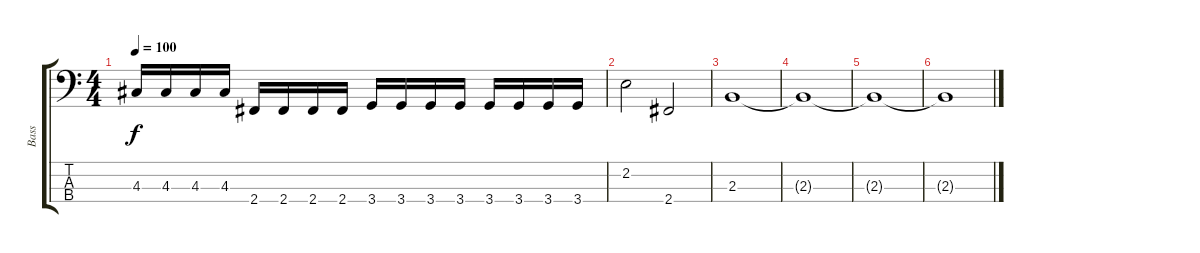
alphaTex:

\track ("Bass" "Bass") {instrument electricbassfinger}
\staff {score tabs}
\tuning (G2 D2 A1 E1) {hide}
\ts (4 4)
\tempo 100
\clef f4
\ks c
4.3.16{dy f} 4.3.16 4.3.16 4.3.16 2.4.16 2.4.16 2.4.16 2.4.16 3.4.16 3.4.16 3.4.16 3.4.16 3.4.16 3.4.16 3.4.16 3.4.16 |
2.2.2 2.4.2 |
2.3.1 |
2.3{t}.1 |
2.3{t}.1 |
2.3{t}.1
